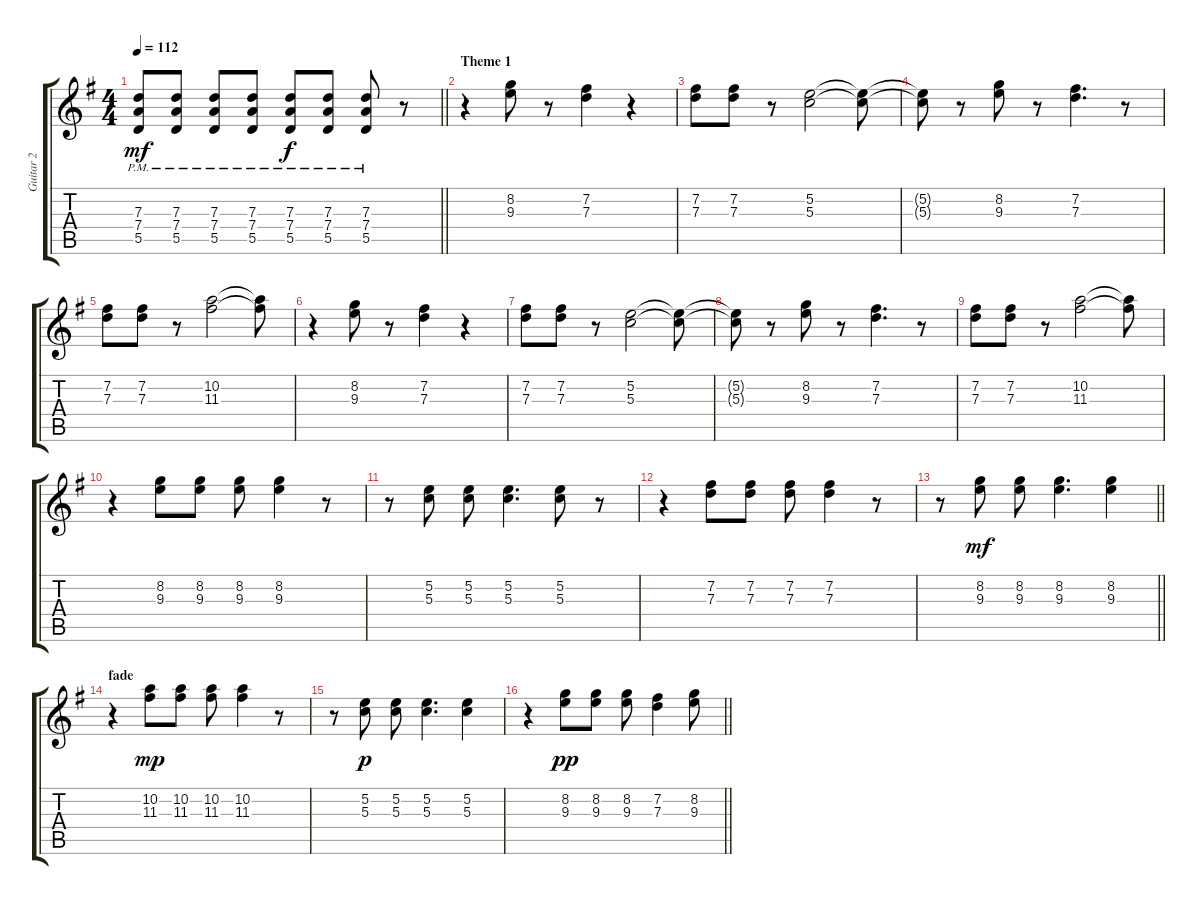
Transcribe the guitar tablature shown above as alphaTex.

\track ("Guitar 2" "Guitar 2") {instrument overdrivenguitar}
\staff {score tabs}
\tuning (E4 B3 G3 D3 A2 E2) {hide}
\ts (4 4)
\tempo 112
\clef g2
\barLineRight lightlight
\ks eminor
(7.3{pm} 7.4{pm} 5.5{pm}).8{dy mf} (7.3{pm} 7.4{pm} 5.5{pm}).8 (7.3{pm} 7.4{pm} 5.5{pm}).8 (7.3{pm} 7.4{pm} 5.5{pm}).8 (7.3{pm} 7.4{pm} 5.5{pm}).8{dy f} (7.3{pm} 7.4{pm} 5.5{pm}).8 (7.3{pm} 7.4{pm} 5.5{pm}).8 r.8 |
\section ("" "Theme 1")
r.4 (8.2 9.3).8 r.8 (7.2 7.3).4 r.4 |
(7.2 7.3).8 (7.2 7.3).8 r.8 (5.2 5.3).2 (5.2{t} 5.3{t}).8 |
(5.2{t} 5.3{t}).8 r.8 (8.2 9.3).8 r.8 (7.2 7.3).4{d} r.8 |
(7.2 7.3).8 (7.2 7.3).8 r.8 (10.2 11.3).2 (10.2{t} 11.3{t}).8 |
r.4 (8.2 9.3).8 r.8 (7.2 7.3).4 r.4 |
(7.2 7.3).8 (7.2 7.3).8 r.8 (5.2 5.3).2 (5.2{t} 5.3{t}).8 |
(5.2{t} 5.3{t}).8 r.8 (8.2 9.3).8 r.8 (7.2 7.3).4{d} r.8 |
(7.2 7.3).8 (7.2 7.3).8 r.8 (10.2 11.3).2 (10.2{t} 11.3{t}).8 |
r.4 (8.2 9.3).8 (8.2 9.3).8 (8.2 9.3).8 (8.2 9.3).4 r.8 |
r.8 (5.2 5.3).8 (5.2 5.3).8 (5.2 5.3).4{d} (5.2 5.3).8 r.8 |
r.4 (7.2 7.3).8 (7.2 7.3).8 (7.2 7.3).8 (7.2 7.3).4 r.8 |
\barLineRight lightlight
r.8 (8.2 9.3).8{dy mf} (8.2 9.3).8 (8.2 9.3).4{d} (8.2 9.3).4 |
\section ("" "fade")
r.4 (10.2 11.3).8{dy mp} (10.2 11.3).8 (10.2 11.3).8 (10.2 11.3).4 r.8 |
r.8 (5.2 5.3).8{dy p} (5.2 5.3).8 (5.2 5.3).4{d} (5.2 5.3).4 |
\barLineRight lightlight
r.4 (8.2 9.3).8{dy pp} (8.2 9.3).8 (8.2 9.3).8 (7.2 7.3).4 (8.2 9.3).8
